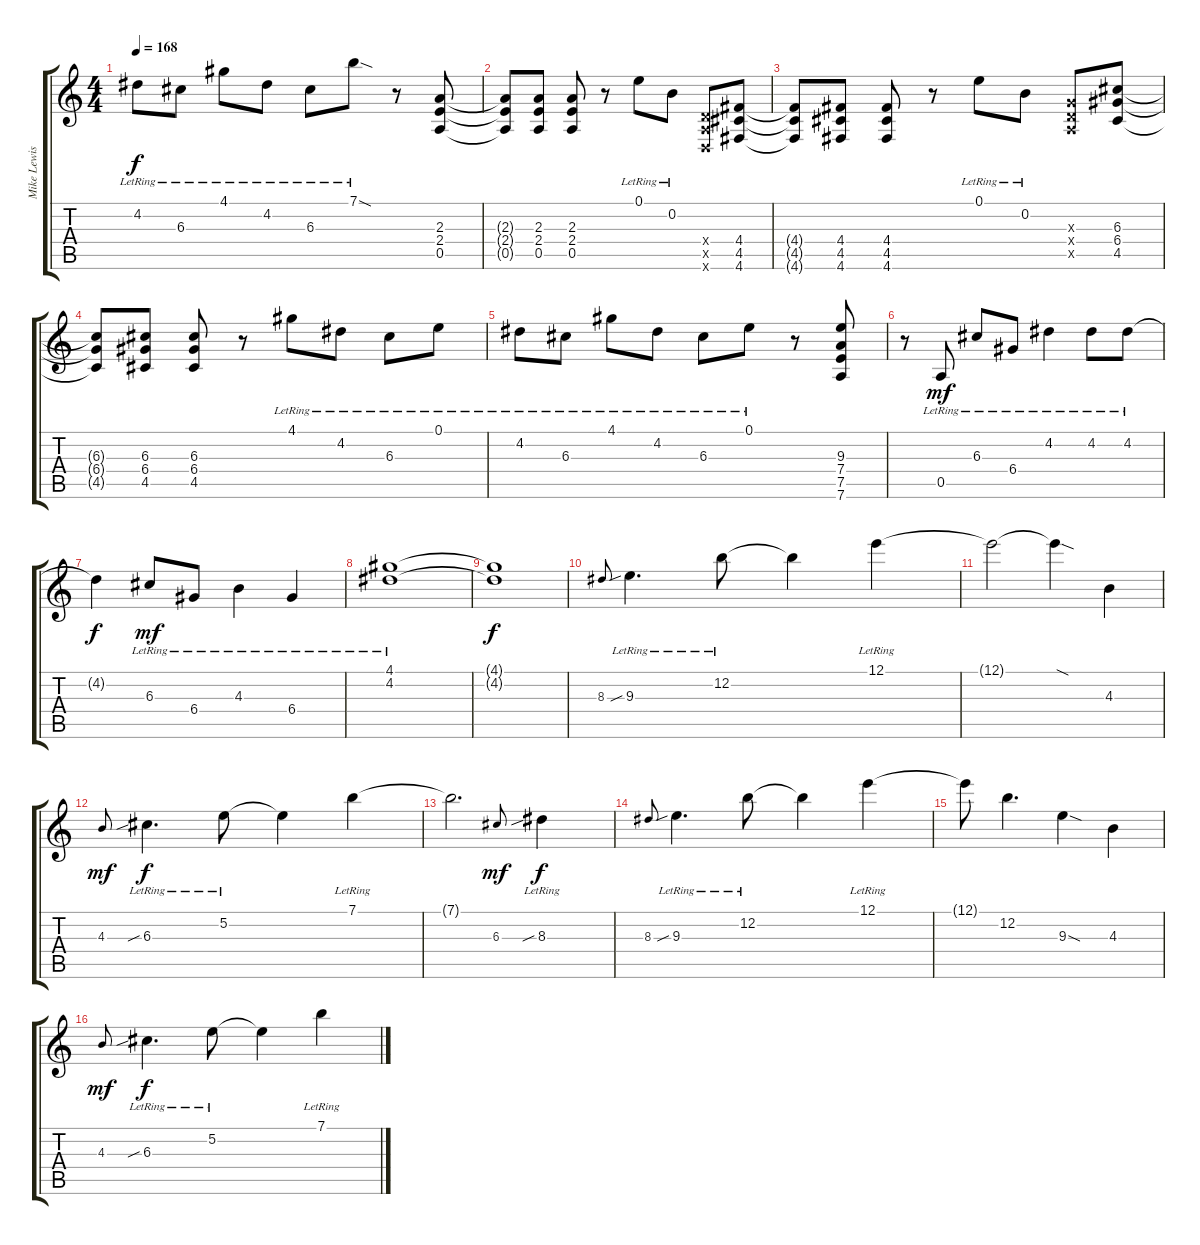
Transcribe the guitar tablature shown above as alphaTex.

\track ("Mike Lewis" "Mike Lewis") {instrument distortionguitar}
\staff {score tabs}
\tuning (E4 B3 G3 D3 A2 D2) {hide}
\ts (4 4)
\tempo 168
\clef g2
\ks c
4.2{lr}.8{dy f} 6.3{lr}.8 4.1{lr}.8 4.2{lr}.8 6.3{lr}.8 7.1{sod lr}.8 r.8 (2.3 2.4 0.5).8 |
(2.3{t} 2.4{t} 0.5{t}).8 (2.3 2.4 0.5).8 (2.3 2.4 0.5).8 r.8 0.1{lr}.8 0.2{lr}.8 (0.4{x} 0.5{x} 0.6{x}).8 (4.4 4.5 4.6).8 |
(4.4{t} 4.5{t} 4.6{t}).8 (4.4 4.5 4.6).8 (4.4 4.5 4.6).8 r.8 0.1{lr}.8 0.2{lr}.8 (0.3{x} 0.4{x} 0.5{x}).8 (6.3 6.4 4.5).8 |
(6.3{t} 6.4{t} 4.5{t}).8 (6.3 6.4 4.5).8 (6.3 6.4 4.5).8 r.8 4.1{lr}.8 4.2{lr}.8 6.3{lr}.8 0.1{lr}.8 |
4.2{lr}.8 6.3{lr}.8 4.1{lr}.8 4.2{lr}.8 6.3{lr}.8 0.1{lr}.8 r.8 (9.3 7.4 7.5 7.6).8 |
r.8 0.5{lr}.8{dy mf} 6.3{lr}.8 6.4{lr}.8 4.2{lr}.4 4.2{lr}.8 4.2{lr}.8 |
4.2{t}.4{dy f} 6.3{lr}.8{dy mf} 6.4{lr}.8 4.3{lr}.4 6.4{lr}.4 |
(4.1{lr} 4.2{lr}).1 |
(4.1{t} 4.2{t}).1{dy f} |
8.3.8{gr onbeat} 9.3{sib lr}.4{d} 12.2{lr}.8 12.2{t}.4 12.1{lr}.4 |
12.1{t}.2 12.1{sod t}.4 4.3.4 |
4.3.8{gr onbeat dy mf} 6.3{sib lr}.4{d dy f} 5.2{lr}.8 5.2{t}.4 7.1{lr}.4 |
7.1{t}.2{d} 6.3.8{gr onbeat dy mf} 8.3{sib lr}.4{dy f} |
8.3.8{gr onbeat} 9.3{sib lr}.4{d} 12.2{lr}.8 12.2{t}.4 12.1{lr}.4 |
12.1{t}.8 12.2.4{d} 9.3{sod}.4 4.3.4 |
4.3.8{gr onbeat dy mf} 6.3{sib lr}.4{d dy f} 5.2{lr}.8 5.2{t}.4 7.1{lr}.4
